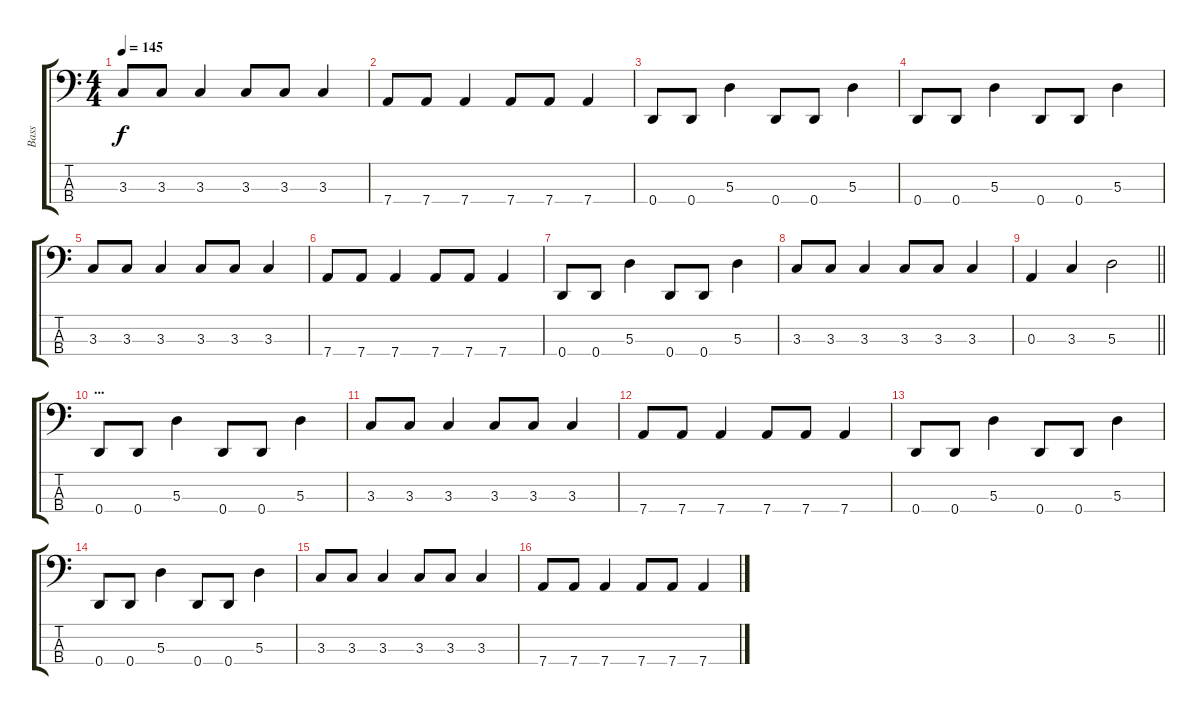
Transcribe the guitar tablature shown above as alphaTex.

\track ("Bass" "Bass") {instrument electricbassfinger}
\staff {score tabs}
\tuning (G2 D2 A1 D1) {hide}
\ts (4 4)
\tempo 145
\clef f4
\ks c
3.3.8{dy f} 3.3.8 3.3.4 3.3.8 3.3.8 3.3.4 |
7.4.8 7.4.8 7.4.4 7.4.8 7.4.8 7.4.4 |
0.4.8 0.4.8 5.3.4 0.4.8 0.4.8 5.3.4 |
0.4.8 0.4.8 5.3.4 0.4.8 0.4.8 5.3.4 |
3.3.8 3.3.8 3.3.4 3.3.8 3.3.8 3.3.4 |
7.4.8 7.4.8 7.4.4 7.4.8 7.4.8 7.4.4 |
0.4.8 0.4.8 5.3.4 0.4.8 0.4.8 5.3.4 |
3.3.8 3.3.8 3.3.4 3.3.8 3.3.8 3.3.4 |
\barLineRight lightlight
0.3.4 3.3.4 5.3.2 |
\section ("" "...")
0.4.8 0.4.8 5.3.4 0.4.8 0.4.8 5.3.4 |
3.3.8 3.3.8 3.3.4 3.3.8 3.3.8 3.3.4 |
7.4.8 7.4.8 7.4.4 7.4.8 7.4.8 7.4.4 |
0.4.8 0.4.8 5.3.4 0.4.8 0.4.8 5.3.4 |
0.4.8 0.4.8 5.3.4 0.4.8 0.4.8 5.3.4 |
3.3.8 3.3.8 3.3.4 3.3.8 3.3.8 3.3.4 |
7.4.8 7.4.8 7.4.4 7.4.8 7.4.8 7.4.4
